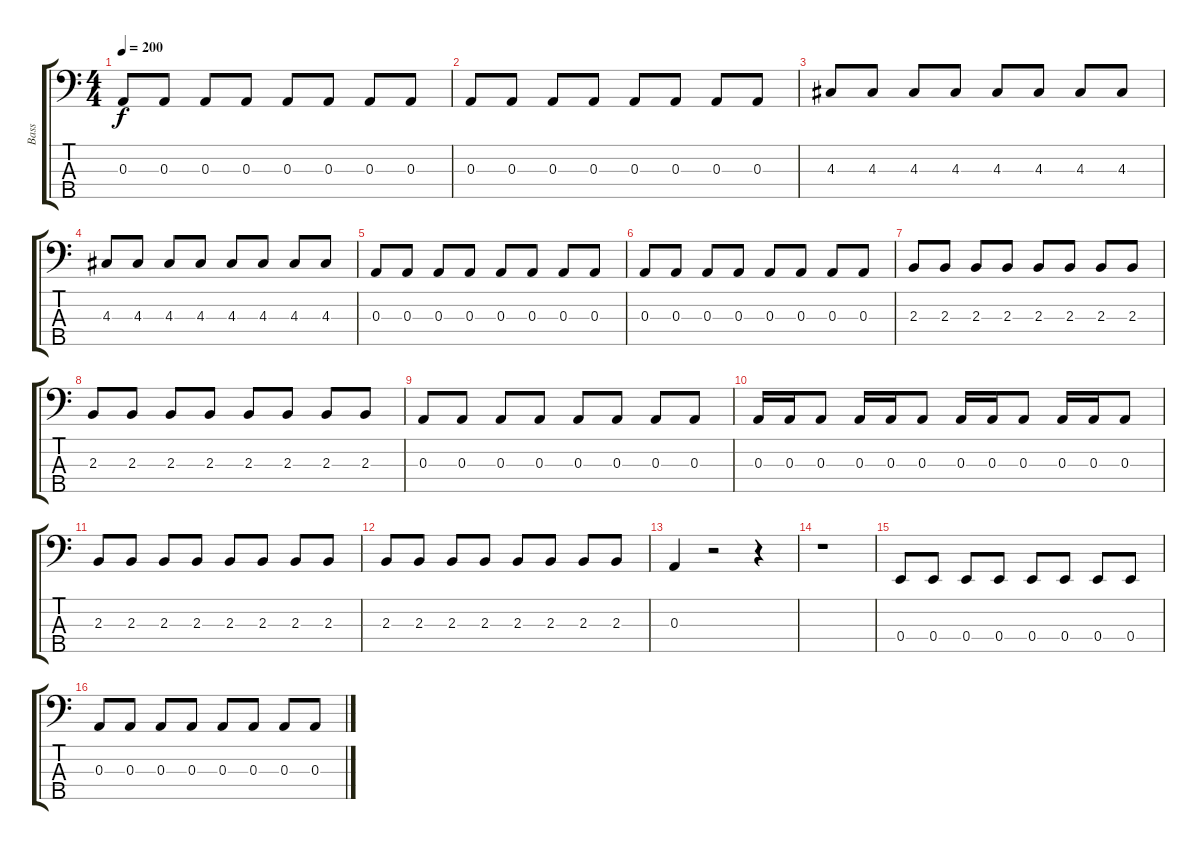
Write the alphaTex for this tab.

\track ("Bass" "Bass") {instrument electricbassfinger}
\staff {score tabs}
\tuning (G2 D2 A1 E1 B0) {hide}
\ts (4 4)
\tempo 200
\clef f4
\ks c
0.3.8{dy f} 0.3.8 0.3.8 0.3.8 0.3.8 0.3.8 0.3.8 0.3.8 |
0.3.8 0.3.8 0.3.8 0.3.8 0.3.8 0.3.8 0.3.8 0.3.8 |
4.3.8 4.3.8 4.3.8 4.3.8 4.3.8 4.3.8 4.3.8 4.3.8 |
4.3.8 4.3.8 4.3.8 4.3.8 4.3.8 4.3.8 4.3.8 4.3.8 |
0.3.8 0.3.8 0.3.8 0.3.8 0.3.8 0.3.8 0.3.8 0.3.8 |
0.3.8 0.3.8 0.3.8 0.3.8 0.3.8 0.3.8 0.3.8 0.3.8 |
2.3.8 2.3.8 2.3.8 2.3.8 2.3.8 2.3.8 2.3.8 2.3.8 |
2.3.8 2.3.8 2.3.8 2.3.8 2.3.8 2.3.8 2.3.8 2.3.8 |
0.3.8 0.3.8 0.3.8 0.3.8 0.3.8 0.3.8 0.3.8 0.3.8 |
0.3.16 0.3.16 0.3.8 0.3.16 0.3.16 0.3.8 0.3.16 0.3.16 0.3.8 0.3.16 0.3.16 0.3.8 |
2.3.8 2.3.8 2.3.8 2.3.8 2.3.8 2.3.8 2.3.8 2.3.8 |
2.3.8 2.3.8 2.3.8 2.3.8 2.3.8 2.3.8 2.3.8 2.3.8 |
0.3.4 r.2 r.4 |
r.1 |
0.4.8 0.4.8 0.4.8 0.4.8 0.4.8 0.4.8 0.4.8 0.4.8 |
0.3.8 0.3.8 0.3.8 0.3.8 0.3.8 0.3.8 0.3.8 0.3.8
